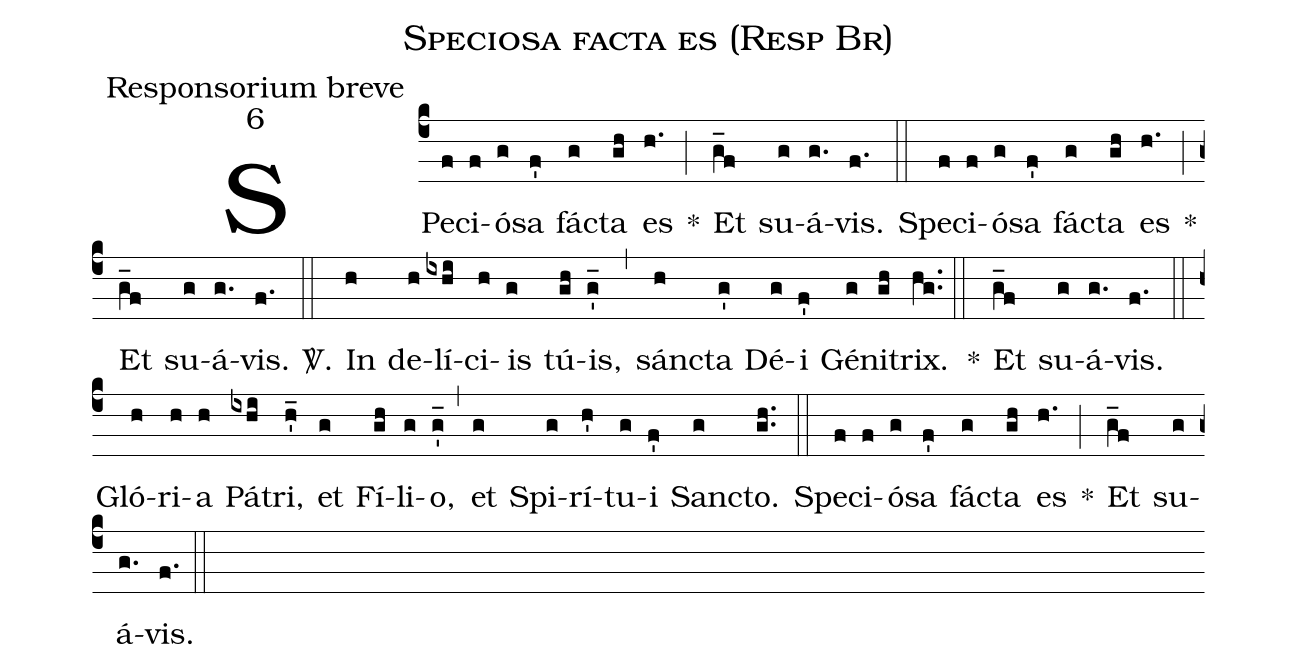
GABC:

name:Speciosa facta es (Resp Br);
office-part:Responsorium breve;
mode:6;
%%
(c4) SPe(f)ci(f)ó(g)sa(f') fá(g)cta(gh) es(h.) *(;) Et(g_f) su(g)á(g.)vis.(f.) (::)
Spe(f)ci(f)ó(g)sa(f') fá(g)cta(gh) es(h.) *(;) Et(g_f) su(g)á(g.)vis.(f.)
<sp>V/</sp>.(::) In(h) de(h)lí(ixhi)ci(h)is(g) tú(gh)is,(g'_) (,) sán(h)cta(g') Dé(g)i(f') Gé(g)ni(gh)trix.(hg..) (::)
*() Et(g_f) su(g)á(g.)vis.(f.) (::)
Gló(h)ri(h)a(h) Pá(ixhi)tri,(h'_) et(g) Fí(gh)li(g)o,(g'_) (,) et(g) Spi(g)rí(h')tu(g)i(f') San(g)cto.(gh..) (::)

Spe(f)ci(f)ó(g)sa(f') fá(g)cta(gh) es(h.) *(;) Et(g_f) su(g)á(g.)vis.(f.) (::)
